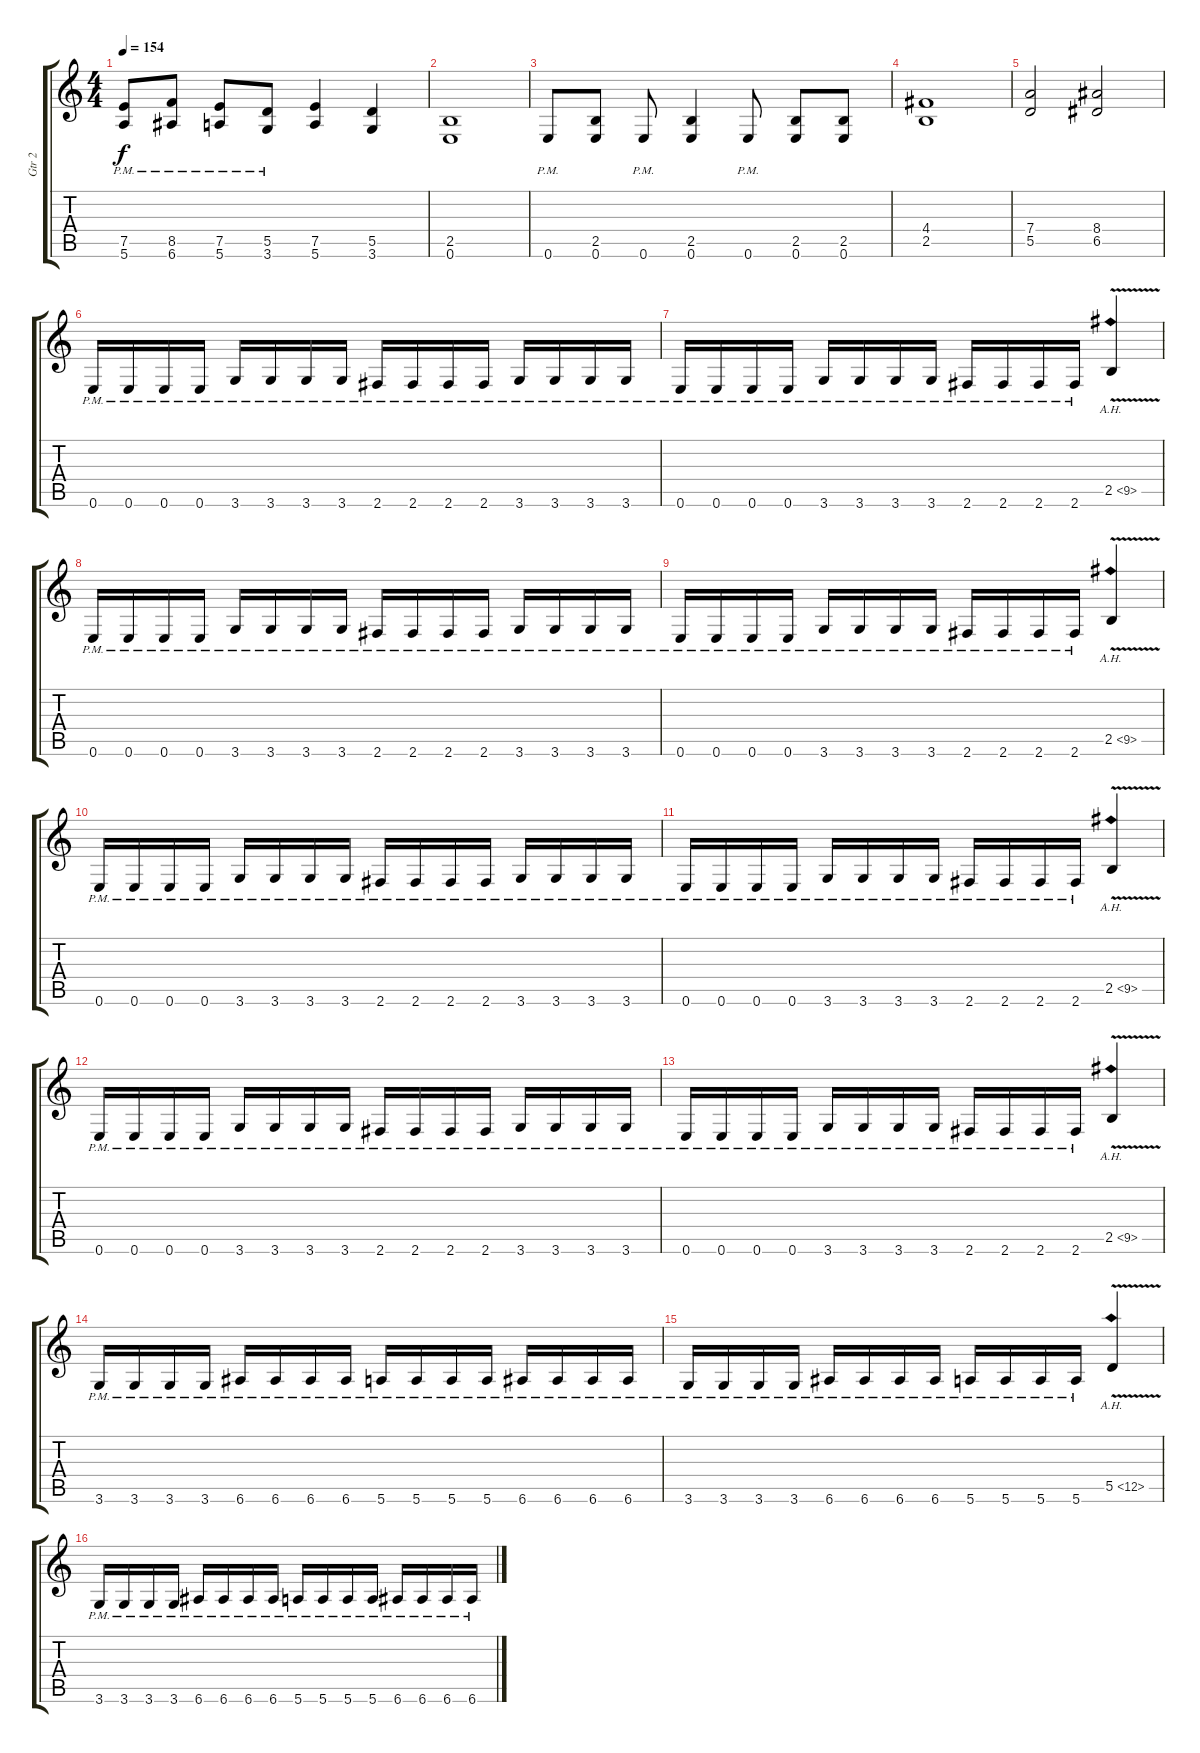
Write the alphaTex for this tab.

\track ("Gtr 2" "Gtr 2") {instrument distortionguitar}
\staff {score tabs}
\tuning (E4 B3 G3 D3 A2 E2) {hide}
\ts (4 4)
\tempo 154
\clef g2
\ks c
(7.5{pm} 5.6{pm}).8{dy f} (8.5{pm} 6.6{pm}).8 (7.5{pm} 5.6{pm}).8 (5.5{pm} 3.6{pm}).8 (7.5 5.6).4 (5.5 3.6).4 |
(2.5 0.6).1 |
0.6{pm}.8 (2.5 0.6).8 0.6{pm}.8 (2.5 0.6).4 0.6{pm}.8 (2.5 0.6).8 (2.5 0.6).8 |
(4.4 2.5).1 |
(7.4 5.5).2 (8.4 6.5).2 |
0.6{pm}.16 0.6{pm}.16 0.6{pm}.16 0.6{pm}.16 3.6{pm}.16 3.6{pm}.16 3.6{pm}.16 3.6{pm}.16 2.6{pm}.16 2.6{pm}.16 2.6{pm}.16 2.6{pm}.16 3.6{pm}.16 3.6{pm}.16 3.6{pm}.16 3.6{pm}.16 |
0.6{pm}.16 0.6{pm}.16 0.6{pm}.16 0.6{pm}.16 3.6{pm}.16 3.6{pm}.16 3.6{pm}.16 3.6{pm}.16 2.6{pm}.16 2.6{pm}.16 2.6{pm}.16 2.6{pm}.16 2.5{ah 7 v}.4 |
0.6{pm}.16 0.6{pm}.16 0.6{pm}.16 0.6{pm}.16 3.6{pm}.16 3.6{pm}.16 3.6{pm}.16 3.6{pm}.16 2.6{pm}.16 2.6{pm}.16 2.6{pm}.16 2.6{pm}.16 3.6{pm}.16 3.6{pm}.16 3.6{pm}.16 3.6{pm}.16 |
0.6{pm}.16 0.6{pm}.16 0.6{pm}.16 0.6{pm}.16 3.6{pm}.16 3.6{pm}.16 3.6{pm}.16 3.6{pm}.16 2.6{pm}.16 2.6{pm}.16 2.6{pm}.16 2.6{pm}.16 2.5{ah 7 v}.4 |
0.6{pm}.16 0.6{pm}.16 0.6{pm}.16 0.6{pm}.16 3.6{pm}.16 3.6{pm}.16 3.6{pm}.16 3.6{pm}.16 2.6{pm}.16 2.6{pm}.16 2.6{pm}.16 2.6{pm}.16 3.6{pm}.16 3.6{pm}.16 3.6{pm}.16 3.6{pm}.16 |
0.6{pm}.16 0.6{pm}.16 0.6{pm}.16 0.6{pm}.16 3.6{pm}.16 3.6{pm}.16 3.6{pm}.16 3.6{pm}.16 2.6{pm}.16 2.6{pm}.16 2.6{pm}.16 2.6{pm}.16 2.5{ah 7 v}.4 |
0.6{pm}.16 0.6{pm}.16 0.6{pm}.16 0.6{pm}.16 3.6{pm}.16 3.6{pm}.16 3.6{pm}.16 3.6{pm}.16 2.6{pm}.16 2.6{pm}.16 2.6{pm}.16 2.6{pm}.16 3.6{pm}.16 3.6{pm}.16 3.6{pm}.16 3.6{pm}.16 |
0.6{pm}.16 0.6{pm}.16 0.6{pm}.16 0.6{pm}.16 3.6{pm}.16 3.6{pm}.16 3.6{pm}.16 3.6{pm}.16 2.6{pm}.16 2.6{pm}.16 2.6{pm}.16 2.6{pm}.16 2.5{ah 7 v}.4 |
3.6{pm}.16 3.6{pm}.16 3.6{pm}.16 3.6{pm}.16 6.6{pm}.16 6.6{pm}.16 6.6{pm}.16 6.6{pm}.16 5.6{pm}.16 5.6{pm}.16 5.6{pm}.16 5.6{pm}.16 6.6{pm}.16 6.6{pm}.16 6.6{pm}.16 6.6{pm}.16 |
3.6{pm}.16 3.6{pm}.16 3.6{pm}.16 3.6{pm}.16 6.6{pm}.16 6.6{pm}.16 6.6{pm}.16 6.6{pm}.16 5.6{pm}.16 5.6{pm}.16 5.6{pm}.16 5.6{pm}.16 5.5{ah 7 v}.4 |
3.6{pm}.16 3.6{pm}.16 3.6{pm}.16 3.6{pm}.16 6.6{pm}.16 6.6{pm}.16 6.6{pm}.16 6.6{pm}.16 5.6{pm}.16 5.6{pm}.16 5.6{pm}.16 5.6{pm}.16 6.6{pm}.16 6.6{pm}.16 6.6{pm}.16 6.6{pm}.16
